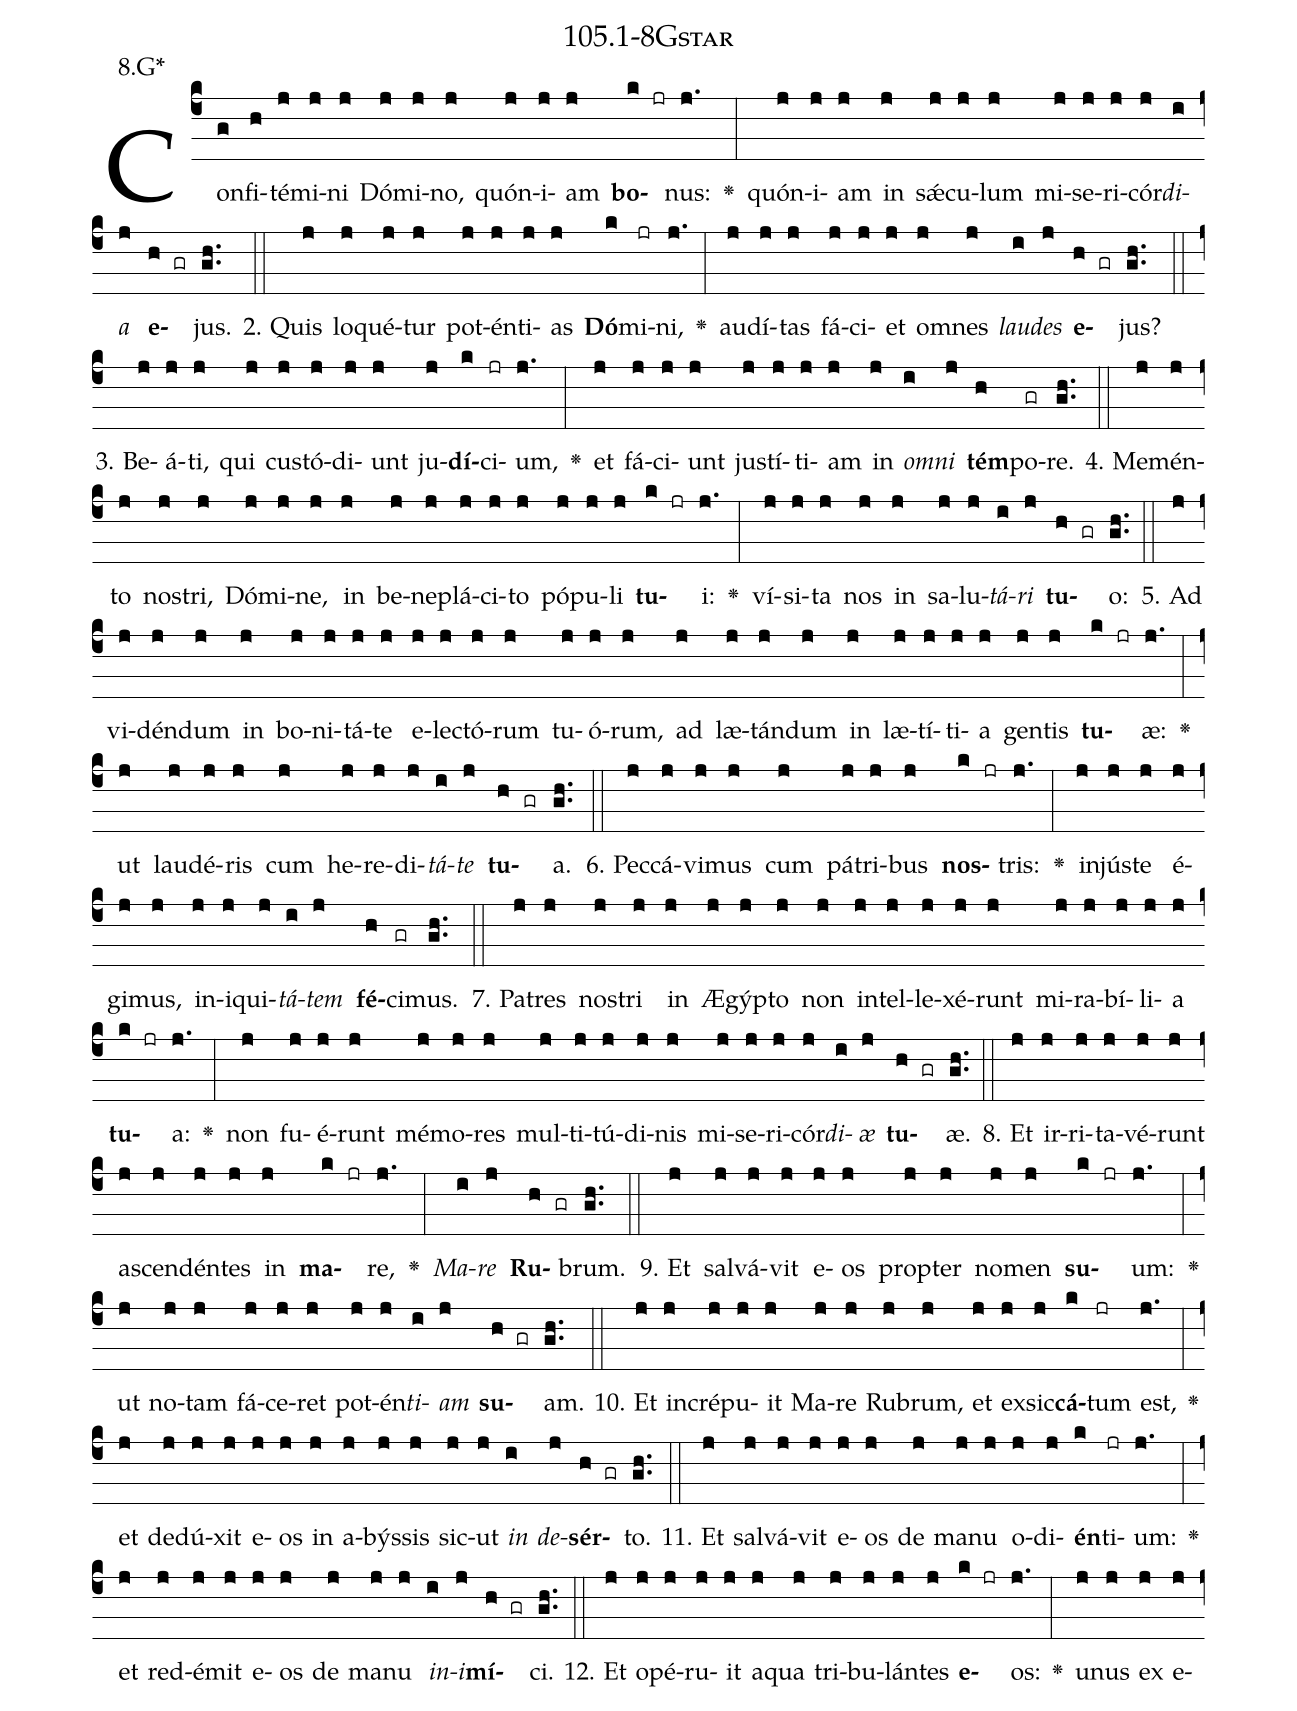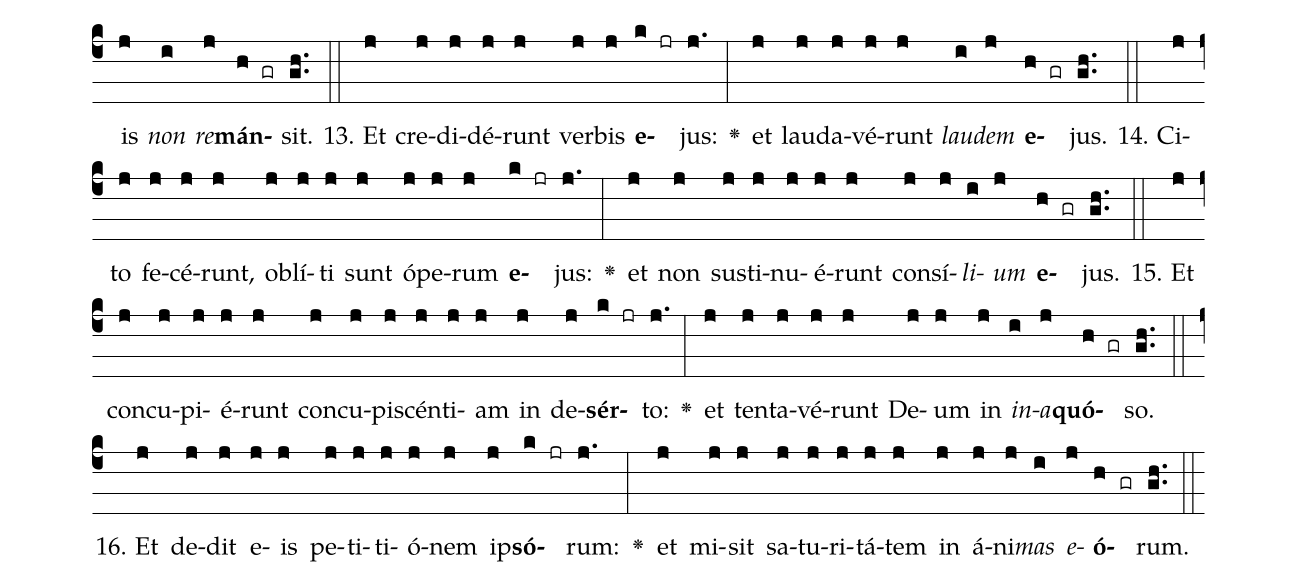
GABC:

name: 105.1-8Gstar;
annotation: 8.G*;
%%
(c4)Con(g)fi(h)té(j)mi(j)ni(j) Dó(j)mi(j)no,(j) quón(j)i(j)am(j) <b>bo</b>(k jr)nus:(j.) <v>\greheightstar</v>(:) quón(j)i(j)am(j) in(j) sǽ(j)cu(j)lum(j) mi(j)se(j)ri(j)cór(j)<i>di</i>(i)<i>a</i>(j) <b>e</b>(h gr)jus.(gh..) (::)
2. Quis(j) lo(j)qué(j)tur(j) pot(j)én(j)ti(j)as(j) <b>Dó</b>(k)mi(jr)ni,(j.) <v>\greheightstar</v>(:) au(j)dí(j)tas(j) fá(j)ci(j)et(j) om(j)nes(j) <i>lau</i>(i)<i>des</i>(j) <b>e</b>(h gr)jus?(gh..) (::)
3. Be(j)á(j)ti,(j) qui(j) cus(j)tó(j)di(j)unt(j) ju(j)<b>dí</b>(k)ci(jr)um,(j.) <v>\greheightstar</v>(:) et(j) fá(j)ci(j)unt(j) jus(j)tí(j)ti(j)am(j) in(j) <i>om</i>(i)<i>ni</i>(j) <b>tém</b>(h)po(gr)re.(gh..) (::)
4. Me(j)mén(j)to(j) nos(j)tri,(j) Dó(j)mi(j)ne,(j) in(j) be(j)ne(j)plá(j)ci(j)to(j) pó(j)pu(j)li(j) <b>tu</b>(k jr)i:(j.) <v>\greheightstar</v>(:) ví(j)si(j)ta(j) nos(j) in(j) sa(j)lu(j)<i>tá</i>(i)<i>ri</i>(j) <b>tu</b>(h gr)o:(gh..) (::)
5. Ad(j) vi(j)dén(j)dum(j) in(j) bo(j)ni(j)tá(j)te(j) e(j)lec(j)tó(j)rum(j) tu(j)ó(j)rum,(j) ad(j) læ(j)tán(j)dum(j) in(j) læ(j)tí(j)ti(j)a(j) gen(j)tis(j) <b>tu</b>(k jr)æ:(j.) <v>\greheightstar</v>(:) ut(j) lau(j)dé(j)ris(j) cum(j) he(j)re(j)di(j)<i>tá</i>(i)<i>te</i>(j) <b>tu</b>(h gr)a.(gh..) (::)
6. Pec(j)cá(j)vi(j)mus(j) cum(j) pá(j)tri(j)bus(j) <b>nos</b>(k jr)tris:(j.) <v>\greheightstar</v>(:) in(j)jús(j)te(j) é(j)gi(j)mus,(j) in(j)i(j)qui(j)<i>tá</i>(i)<i>tem</i>(j) <b>fé</b>(h)ci(gr)mus.(gh..) (::)
7. Pa(j)tres(j) nos(j)tri(j) in(j) Æ(j)gýp(j)to(j) non(j) in(j)tel(j)le(j)xé(j)runt(j) mi(j)ra(j)bí(j)li(j)a(j) <b>tu</b>(k jr)a:(j.) <v>\greheightstar</v>(:) non(j) fu(j)é(j)runt(j) mé(j)mo(j)res(j) mul(j)ti(j)tú(j)di(j)nis(j) mi(j)se(j)ri(j)cór(j)<i>di</i>(i)<i>æ</i>(j) <b>tu</b>(h gr)æ.(gh..) (::)
8. Et(j) ir(j)ri(j)ta(j)vé(j)runt(j) a(j)scen(j)dén(j)tes(j) in(j) <b>ma</b>(k jr)re,(j.) <v>\greheightstar</v>(:) <i>Ma</i>(i)<i>re</i>(j) <b>Ru</b>(h gr)brum.(gh..) (::)
9. Et(j) sal(j)vá(j)vit(j) e(j)os(j) prop(j)ter(j) no(j)men(j) <b>su</b>(k jr)um:(j.) <v>\greheightstar</v>(:) ut(j) no(j)tam(j) fá(j)ce(j)ret(j) pot(j)én(j)<i>ti</i>(i)<i>am</i>(j) <b>su</b>(h gr)am.(gh..) (::)
10. Et(j) in(j)cré(j)pu(j)it(j) Ma(j)re(j) Ru(j)brum,(j) et(j) ex(j)sic(j)<b>cá</b>(k)tum(jr) est,(j.) <v>\greheightstar</v>(:) et(j) de(j)dú(j)xit(j) e(j)os(j) in(j) a(j)býs(j)sis(j) sic(j)ut(j) <i>in</i>(i) <i>de</i>(j)<b>sér</b>(h gr)to.(gh..) (::)
11. Et(j) sal(j)vá(j)vit(j) e(j)os(j) de(j) ma(j)nu(j) o(j)di(j)<b>én</b>(k)ti(jr)um:(j.) <v>\greheightstar</v>(:) et(j) red(j)é(j)mit(j) e(j)os(j) de(j) ma(j)nu(j) <i>in</i>(i)<i>i</i>(j)<b>mí</b>(h gr)ci.(gh..) (::)
12. Et(j) o(j)pé(j)ru(j)it(j) a(j)qua(j) tri(j)bu(j)lán(j)tes(j) <b>e</b>(k jr)os:(j.) <v>\greheightstar</v>(:) u(j)nus(j) ex(j) e(j)is(j) <i>non</i>(i) <i>re</i>(j)<b>mán</b>(h gr)sit.(gh..) (::)
13. Et(j) cre(j)di(j)dé(j)runt(j) ver(j)bis(j) <b>e</b>(k jr)jus:(j.) <v>\greheightstar</v>(:) et(j) lau(j)da(j)vé(j)runt(j) <i>lau</i>(i)<i>dem</i>(j) <b>e</b>(h gr)jus.(gh..) (::)
14. Ci(j)to(j) fe(j)cé(j)runt,(j) ob(j)lí(j)ti(j) sunt(j) ó(j)pe(j)rum(j) <b>e</b>(k jr)jus:(j.) <v>\greheightstar</v>(:) et(j) non(j) sus(j)ti(j)nu(j)é(j)runt(j) con(j)sí(j)<i>li</i>(i)<i>um</i>(j) <b>e</b>(h gr)jus.(gh..) (::)
15. Et(j) con(j)cu(j)pi(j)é(j)runt(j) con(j)cu(j)pi(j)scén(j)ti(j)am(j) in(j) de(j)<b>sér</b>(k jr)to:(j.) <v>\greheightstar</v>(:) et(j) ten(j)ta(j)vé(j)runt(j) De(j)um(j) in(j) <i>in</i>(i)<i>a</i>(j)<b>quó</b>(h gr)so.(gh..) (::)
16. Et(j) de(j)dit(j) e(j)is(j) pe(j)ti(j)ti(j)ó(j)nem(j) ip(j)<b>só</b>(k jr)rum:(j.) <v>\greheightstar</v>(:) et(j) mi(j)sit(j) sa(j)tu(j)ri(j)tá(j)tem(j) in(j) á(j)ni(j)<i>mas</i>(i) <i>e</i>(j)<b>ó</b>(h gr)rum.(gh..) (::)
